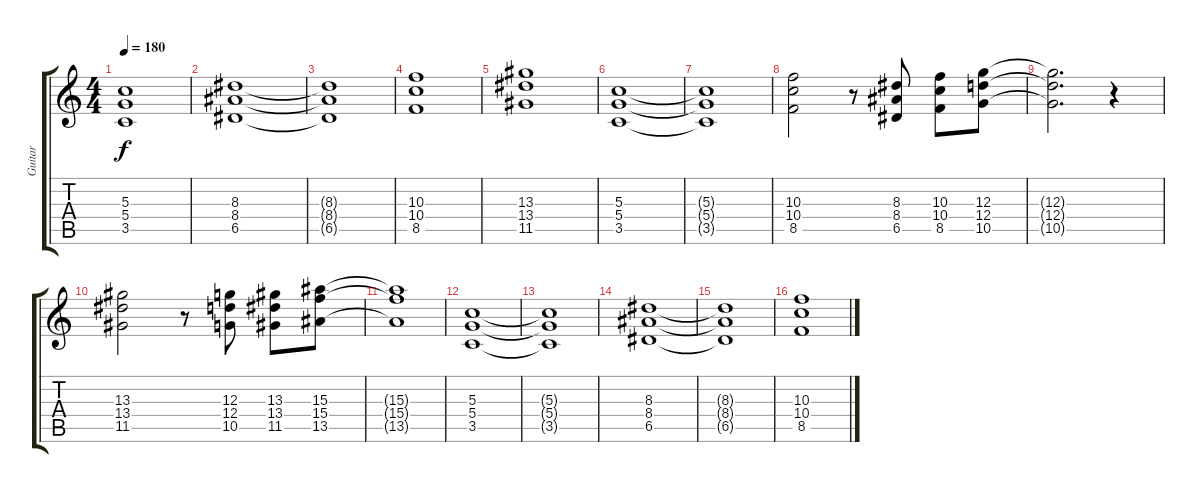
\track ("Guitar" "Guitar") {instrument overdrivenguitar}
\staff {score tabs}
\tuning (E4 B3 G3 D3 A2 E2) {hide}
\ts (4 4)
\tempo 180
\clef g2
\ks c
(5.3{t} 5.4{t} 3.5{t}).1{dy f} |
(8.3 8.4 6.5).1 |
(8.3{t} 8.4{t} 6.5{t}).1 |
(10.3 10.4 8.5).1 |
(13.3 13.4 11.5).1 |
(5.3 5.4 3.5).1 |
(5.3{t} 5.4{t} 3.5{t}).1 |
(10.3 10.4 8.5).2 r.8 (8.3 8.4 6.5).8 (10.3 10.4 8.5).8 (12.3 12.4 10.5).8 |
(12.3{t} 12.4{t} 10.5{t}).2{d} r.4 |
(13.3 13.4 11.5).2 r.8 (12.3 12.4 10.5).8 (13.3 13.4 11.5).8 (15.3 15.4 13.5).8 |
(15.3{t} 15.4{t} 13.5{t}).1 |
(5.3 5.4 3.5).1 |
(5.3{t} 5.4{t} 3.5{t}).1 |
(8.3 8.4 6.5).1 |
(8.3{t} 8.4{t} 6.5{t}).1 |
(10.3 10.4 8.5).1
